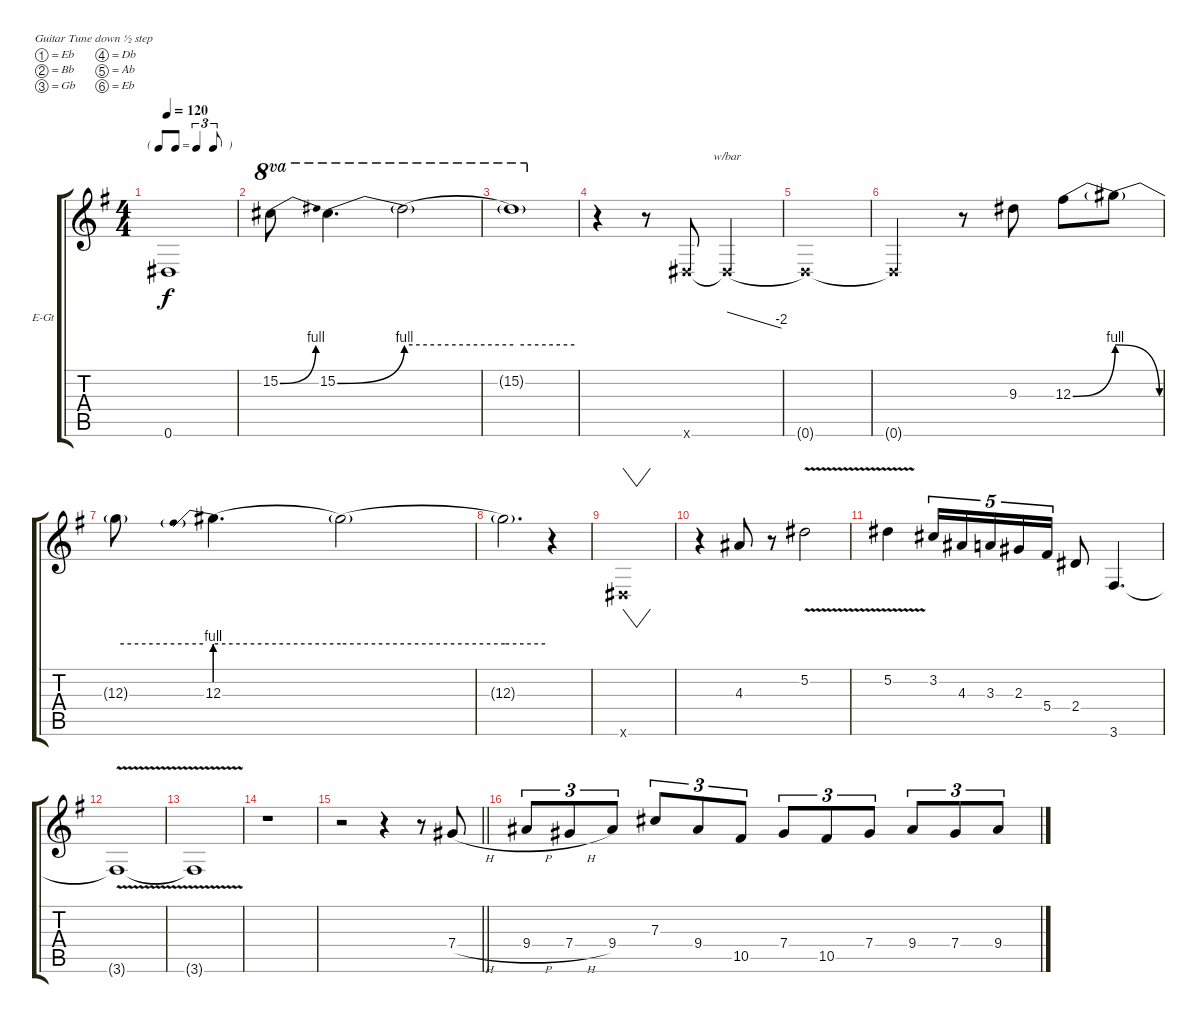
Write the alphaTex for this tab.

\bracketExtendMode groupsimilarinstruments
\firstSystemTrackNameOrientation horizontal
\otherSystemsTrackNameOrientation horizontal
\track ("G2" "E-Gt") {instrument overdrivenguitar}
\staff {score tabs}
\tuning (Eb4 Bb3 Gb3 Db3 Ab2 Eb2)
\ts (4 4)
\tf triplet8th
\tempo 120
\clef g2
\ks g
0.6{t}.1{dy f} |
15.2{be (bend 0 0 60 4)}.8{ot 8va} 15.2{be (bend 0 0 60 4)}.4{d ot 8va} 15.2{be (hold 0 4 60 4) t}.2{ot 8va} |
15.2{be (hold 0 4 60 4) t}.1{ot 8va} |
r.4 r.8 0.6{x}.8 0.6{x t}.2{tbe (dive default 0 0 60 -8)} |
0.6{x t}.1 |
0.6{x t}.2 r.8 9.3.8 12.3{be (bend 0 0 60 4)}.8 12.3{be (release 0 4 60 0) t}.8 |
12.3{be (hold 0 4 60 4) t}.8 12.3{be (prebend 0 4 60 4)}.4{d} 12.3{be (hold 0 4 60 4) t}.2 |
12.3{be (hold 0 4 60 4) t}.2{d} r.4 |
0.6{x}.1{vw} |
r.4 4.3.8 r.8 5.2{v}.2 |
5.2{v}.4 3.2.16{tu (5 4)} 4.3.16{tu (5 4)} 3.3.16{tu (5 4)} 2.3.16{tu (5 4)} 5.4.16{tu (5 4)} 2.4.8 3.6.4{d} |
3.6{v t}.1 |
3.6{v t}.1 |
r.1 |
\barLineRight lightlight
r.2 r.4 r.8 7.4{h}.8 |
\section ("" " ")
9.4{h}.8{tu (3 2)} 7.4{h}.8{tu (3 2)} 9.4.8{tu (3 2)} 7.3.8{tu (3 2)} 9.4.8{tu (3 2)} 10.5.8{tu (3 2)} 7.4.8{tu (3 2)} 10.5.8{tu (3 2)} 7.4.8{tu (3 2)} 9.4.8{tu (3 2)} 7.4.8{tu (3 2)} 9.4.8{tu (3 2)}
